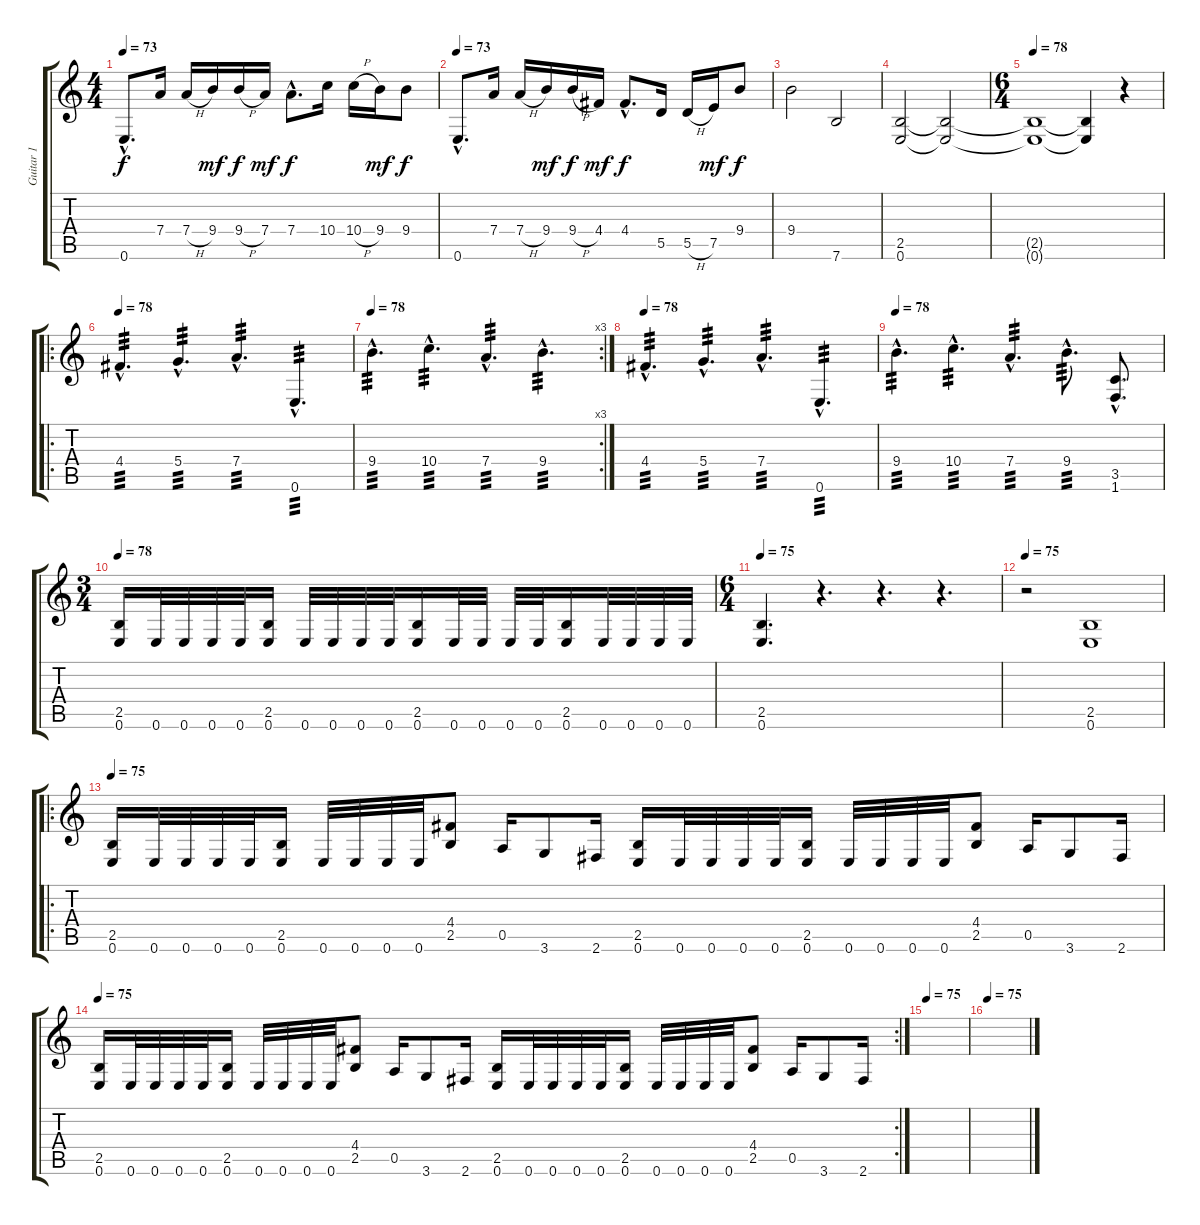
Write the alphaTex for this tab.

\track ("Guitar 1" "Guitar 1") {instrument distortionguitar}
\staff {score tabs}
\tuning (E4 B3 G3 D3 A2 E2) {hide}
\ts (4 4)
\tempo 73
\clef g2
\ks c
0.6{hac}.8{d dy f} 7.4.16 7.4{h}.16 9.4.16{dy mf} 9.4{h}.16{dy f} 7.4.16{dy mf} 7.4{hac}.8{d dy f} 10.4.16 10.4{h}.16 9.4.16{dy mf} 9.4.8{dy f} |
\tempo 73
0.6{hac}.8{d} 7.4.16 7.4{h}.16 9.4.16{dy mf} 9.4{h}.16{dy f} 4.4.16{dy mf} 4.4{hac}.8{d dy f} 5.5.16 5.5{h}.16 7.5.16{dy mf} 9.4.8{dy f} |
9.4.2 7.6.2 |
(2.5 0.6).2 (2.5{t} 0.6{t}).2 |
\ts (6 4)
\tempo 78
(2.5{t} 0.6{t}).1 (2.5{t} 0.6{t}).4 r.4 |
\ro
\tempo 78
4.4{hac}.4{d tp 3} 5.4{hac}.4{d tp 3} 7.4{hac}.4{d tp 3} 0.6{hac}.4{d tp 3} |
\rc 3
\tempo 78
9.4{hac}.4{d tp 3} 10.4{hac}.4{d tp 3} 7.4{hac}.4{d tp 3} 9.4{hac}.4{d tp 3} |
\tempo 78
4.4{hac}.4{d tp 3} 5.4{hac}.4{d tp 3} 7.4{hac}.4{d tp 3} 0.6{hac}.4{d tp 3} |
\tempo 78
9.4{hac}.4{d tp 3} 10.4{hac}.4{d tp 3} 7.4{hac}.4{d tp 3} 9.4{hac}.8{d tp 3} (3.5{hac} 1.6{hac}).8{d} |
\ts (3 4)
\tempo 78
(2.5 0.6).16 0.6.32 0.6.32 0.6.32 0.6.32 (2.5 0.6).16 0.6.32 0.6.32 0.6.32 0.6.32 (2.5 0.6).16 0.6.32 0.6.32 0.6.32 0.6.32 (2.5 0.6).16 0.6.32 0.6.32 0.6.32 0.6.32 |
\ts (6 4)
\tempo 75
(2.5 0.6).4{d} r.4{d} r.4{d} r.4{d} |
\tempo 75
r.2{volume 0} (2.5 0.6).1{volume 16} |
\ro
\tempo 75
(2.5 0.6).16 0.6.32 0.6.32 0.6.32 0.6.32 (2.5 0.6).16 0.6.32 0.6.32 0.6.32 0.6.32 (4.4 2.5).8 0.5.16 3.6.8 2.6.16 (2.5 0.6).16 0.6.32 0.6.32 0.6.32 0.6.32 (2.5 0.6).16 0.6.32 0.6.32 0.6.32 0.6.32 (4.4 2.5).8 0.5.16 3.6.8 2.6.16 |
\rc 2
\tempo 75
(2.5 0.6).16 0.6.32 0.6.32 0.6.32 0.6.32 (2.5 0.6).16 0.6.32 0.6.32 0.6.32 0.6.32 (4.4 2.5).8 0.5.16 3.6.8 2.6.16 (2.5 0.6).16 0.6.32 0.6.32 0.6.32 0.6.32 (2.5 0.6).16 0.6.32 0.6.32 0.6.32 0.6.32 (4.4 2.5).8 0.5.16 3.6.8 2.6.16 |
\tempo 75
|
\tempo 75
